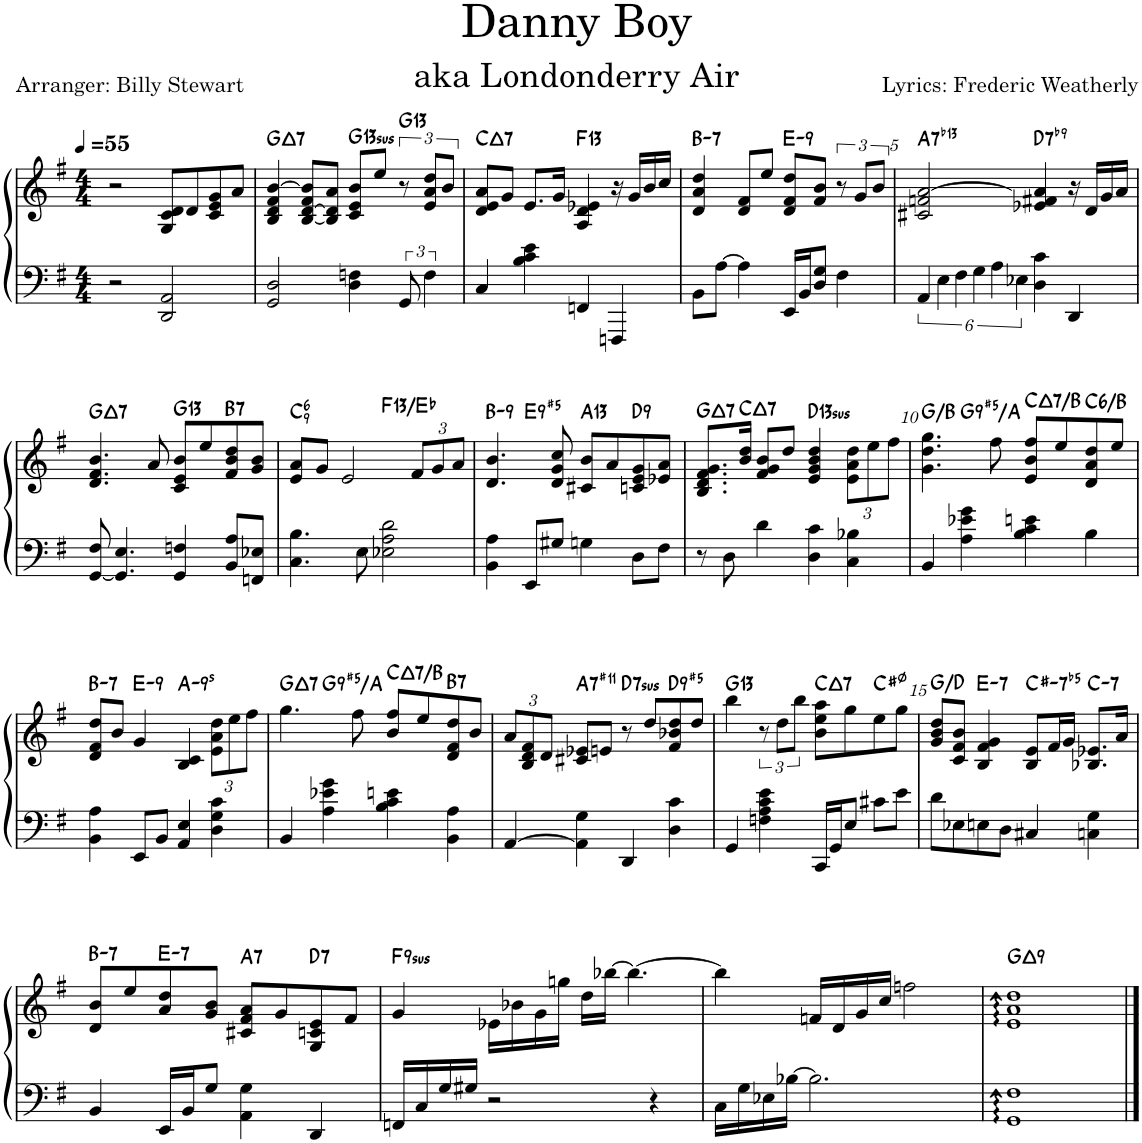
**kern	**kern	**harte
*part1	*part1	*part1
*staff2	*staff1	*
*I"Piano	*	*
*I'Pno.	*	*
*clefF4	*clefG2	*
*k[f#]	*k[f#]	*
*M4/4	*M4/4	*
*MM55	*MM55	*
=1	=1	=1
2r	2r	.
2DD/ 2AA/	8G/ 8c/ 8d/L	.
.	8d/	.
.	8c/ 8e/ 8g/	.
.	8a/J	.
=2	=2	=2
!	!	!LO:H:kt=7
2GG/ 2D/	4B/ 4d/ 4f#/ [4b/	G:maj7
.	[8B/ [8d/ 8f#/ 8b/]L	.
.	8B/] 8d/] 8a/J	.
!	!	!LO:H:kt=13sus
4D\ 4Fn\	8c/ 8e/ 8b/L	G:sus4(7,9,11,13)
.	8ee/J	.
!	!	!LO:H:kt=13
12GG/	12r	G:9(11,13)
6F\	12e/ 12a/ 12dd/L	.
.	12b/J	.
=3	=3	=3
!	!	!LO:H:kt=7
4C/	8d/ 8e/ 8a/L	C:maj7
.	8g/J	.
4B\ 4c\ 4e\	8.e/L	.
.	16g/Jk	.
!	!	!LO:H:kt=13
4FFn/	4A/ 4d/ 4e-X/	F:9(11,13)
4FFFn/	16r	.
.	16g/LL	.
.	16b/	.
.	16cc/JJ	.
=4	=4	=4
!	!	!LO:H:kt=7
8BB\L	4d/ 4a/ 4dd/	B:min7
[8A\J	.	.
4A\]	8d/ 8f#/L	.
.	8ee/J	.
!	!	!LO:H:kt=9
16EE/LL	8d/ 8f#/ 8dd/L	E:min9
16BB/J	.	.
8D/ 8G/J	8f#/ 8b/J	.
4F#\	12r	.
.	12g/L	.
.	12b/J	.
=5	=5	=5
!	!	!LO:H:kt=7
12AA/	2c#X/ 2fn/ [2a/	A:7(b13)
12E\	.	.
12F#\	.	.
12G\	.	.
12A\	.	.
12E-X\	.	.
!	!	!LO:H:kt=7
4D\ 4c\	4e-X/ 4f#X/ 4a/]	D:7(b9)
4DD/	16r	.
.	16d/LL	.
.	16g/	.
.	16a/JJ	.
!!LO:LB:g=z
=6	=6	=6
!	!	!LO:H:kt=7
[8GG/ 8F#/	4.d/ 4.f#/ 4.b/	G:maj7
4.GG/] 4.E/	.	.
.	8a/	.
!	!	!LO:H:kt=13
4GG/ 4Fn/	8c/ 8e/ 8b/L	G:9(11,13)
.	8ee/	.
!	!	!LO:H:kt=7
8BB/ 8A/L	8f#/ 8b/ 8dd/	B:7
8FFn/ 8E-X/J	8g/ 8b/J	.
=7	=7	=7
!	!	!LO:H:kt=6
*	*^	*
4.C\ 4.B\	8e/ 8a/L	2ryy	C:maj6(9)
.	8g/J	.	.
.	2e/	.	.
8E\	.	.	.
!	!	!	!LO:H:kt=13
2E-X\ 2A\ 2d\	.	2ryy	F:9(11,13)/b7
*	*Xbrackettup	*	*
.	12f#/L	.	.
.	12g/	.	.
.	12a/J	.	.
=8	=8	=8	=8
!	!	!	!LO:H:kt=9
4BB\ 4A\	4.d/ 4.b/	4ryy	B:min9
!	!	!	!LO:H:kt=9
8EE/L	.	2.ryy	E:(3,#5,b7,9)
8G#X/J	8d/ 8g/ 8cc/	.	.
!	!	!	!LO:H:kt=13
4Gn\	8c#X/ 8b/L	.	A:9(11,13)
.	8a/	.	.
!	!	!	!LO:H:kt=9
8D\L	8cn/ 8e/ 8g/	.	D:9
8F#\J	8e-X/ 8a/J	.	.
=9	=9	=9	=9
!	!	!	!LO:H:kt=7
*	*v	*v	*
8r	8.B/ 8.d/ 8.f#/ 8.g/L	G:maj7
8D\	.	.
!	!	!LO:H:kt=7
.	16b/ 16dd/Jk	C:maj7
4d\	8f#/ 8g/ 8b/L	.
.	8dd/J	.
!	!	!LO:H:kt=13sus
4D\ 4c\	4e/ 4g/ 4b/ 4dd/	D:sus4(7,9,11,13)
4C\ 4B-X\	12e\ 12a\ 12dd\L	.
.	12ee\	.
.	12ff#\J	.
=10	=10	=10
*	*^	*
4BB/	4.g\ 4.dd\ 4.gg\	4ryy	G:maj/3
!	!	!	!LO:H:kt=9
4A\ 4e-X\ 4g\	.	2.ryy	G:(3,#5,b7,9)/2
.	8ff#\	.	.
!	!	!	!LO:H:kt=7
4B\ 4c\ 4en\	8e/ 8b/ 8ff#/L	.	C:maj7/7
.	8ee/	.	.
!	!	!	!LO:H:kt=6
4B\	8d/ 8a/ 8dd/	.	C:maj6/7
.	8ee/J	.	.
!!LO:LB:g=z
=11	=11	=11	=11
!	!	!	!LO:H:kt=7
*	*v	*v	*
4BB\ 4A\	8d/ 8f#/ 8dd/L	B:min7
.	8b/J	.
!	!	!LO:H:kt=9
8EE/L	4g/	E:min9
8BB/J	.	.
!	!	!LO:H:kt=9
4AA/ 4E/	4B/ 4c/	A:min9
4D\ 4G\ 4c\	12e\ 12a\ 12dd\L	.
.	12ee\	.
.	12ff#\J	.
=12	=12	=12
!	!	!LO:H:kt=7
*	*^	*
4BB/	4.gg\	4ryy	G:maj7
!	!	!	!LO:H:kt=9
4A\ 4e-X\ 4g\	.	2.ryy	G:(3,#5,b7,9)/2
.	8ff#\	.	.
!	!	!	!LO:H:kt=7
4B\ 4c\ 4en\	8b/ 8ff#/L	.	C:maj7/7
.	8ee/	.	.
!	!	!	!LO:H:kt=7
4BB\ 4A\	8d/ 8f#/ 8dd/	.	B:7
.	8b/J	.	.
*	*v	*v	*
=13	=13	=13
[4AA/	12a/L	.
.	12B/ 12d/ 12f#/	.
.	12d/J	.
!	!	!LO:H:kt=7
4AA\] 4G\	8c#X/ 8e-X/L	A:7(#11)
.	8en/J	.
!	!	!LO:H:kt=7sus
4DD/	8r	D:sus4(7)
.	8dd/L	.
!	!	!LO:H:kt=9
4D\ 4c\	8f#/ 8b-X/ 8dd/	D:(3,#5,b7,9)
.	8dd/J	.
=14	=14	=14
!	!	!LO:H:kt=13
4GG/	4bb\	G:9(11,13)
*	*brackettup	*
4Fn\ 4A\ 4c\ 4e\	12r	.
.	12dd\L	.
.	12bb\J	.
!	!	!LO:H:kt=7
16CC/LL	8b\ 8ee\ 8aa\L	C:maj7
16GG/J	.	.
8E/J	8gg\	.
8c#X\L	8ee\	C#:hdim7
8e\J	8gg\J	.
=15	=15	=15
8d\L	8g/ 8b/ 8dd/L	G:maj/5
8E-X\	8c/ 8f#/ 8b/J	.
!	!	!LO:H:kt=7
8En\	4B/ 4f#/ 4g/	E:min7
8D\J	.	.
!	!	!LO:H:kt=-7b5
4C#X/	8B/ 8e/L	C#:hdim7
.	16f#/L	.
.	16g/JJ	.
!	!	!LO:H:kt=7
4Cn\ 4G\	8.B-X/ 8.e-X/L	C:min7
.	16a/Jk	.
!!LO:LB:g=z
=16	=16	=16
!	!	!LO:H:kt=7
4BB/	8d/ 8b/L	B:min7
.	8ee/	.
!	!	!LO:H:kt=7
16EE/LL	8a/ 8dd/	E:min7
16BB/J	.	.
8G/J	8g/ 8b/J	.
!	!	!LO:H:kt=7
4AA\ 4G\	8c#X/ 8f#/ 8a/L	A:7
.	8g/	.
!	!	!LO:H:kt=7
4DD/	8G/ 8cn/ 8e/	D:7
.	8f#/J	.
=17	=17	=17
!	!	!LO:H:kt=9sus
16FFn/LL	4g/	F:sus4(7,9)
16C/	.	.
16G/	.	.
16G#X/JJ	.	.
2r	16e-X\LL	.
.	16b-X\	.
.	16g\	.
.	16ggn\JJ	.
.	16dd\LL	.
.	[16bb-X\JJ	.
.	4.bb-\_	.
4r	.	.
=18	=18	=18
16C\LL	4bb-\]	.
16G\	.	.
16E-X\	.	.
[16B-X\JJ	.	.
2.B-\]	16fn/LL	.
.	16d/	.
.	16g/	.
.	16cc/JJ	.
.	2ffn\	.
=19	=19	=19
!	!	!LO:H:kt=9
1GG: 1F#:	1e: 1a: 1dd:	G:maj9
==	==	==
*-	*-	*-
